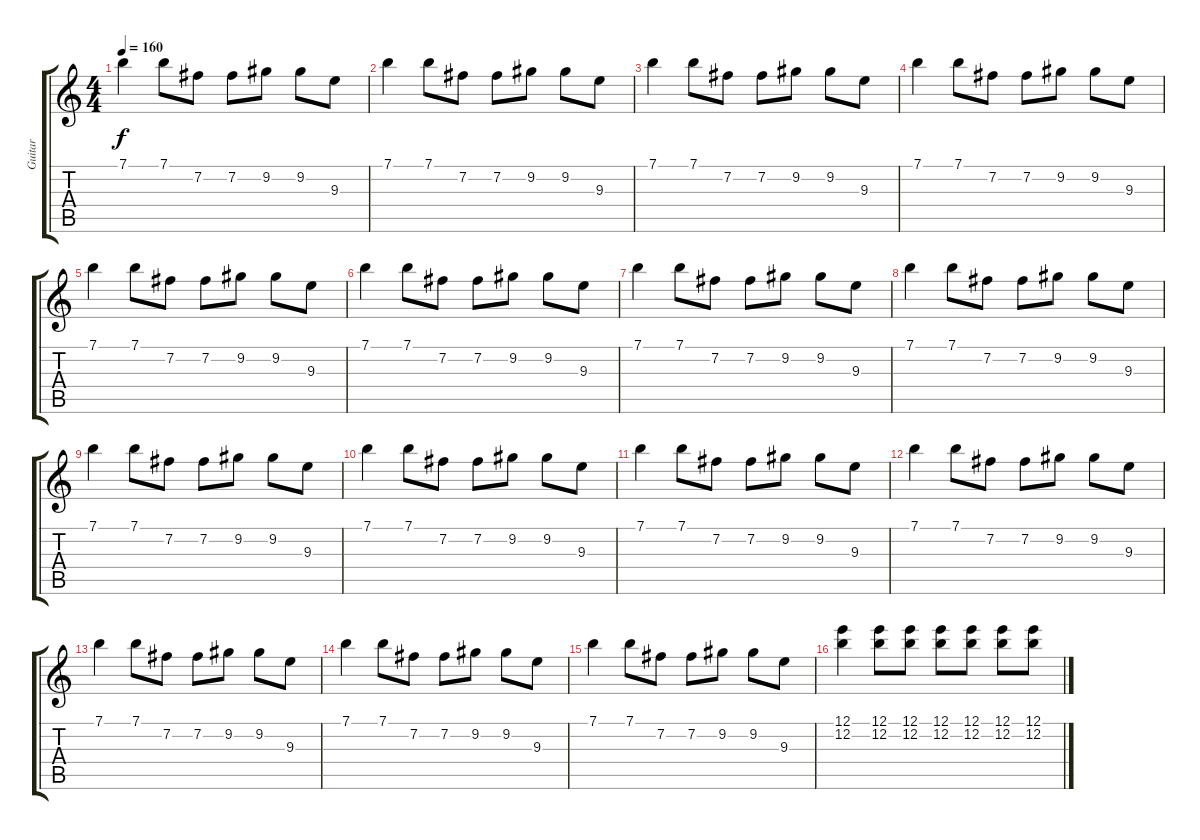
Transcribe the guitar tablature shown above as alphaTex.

\track ("Guitar " "Guitar ") {instrument overdrivenguitar}
\staff {score tabs}
\tuning (E4 B3 G3 D3 A2 E2) {hide}
\ts (4 4)
\tempo 160
\clef g2
\ks c
7.1.4{dy f} 7.1.8 7.2.8 7.2.8 9.2.8 9.2.8 9.3.8 |
7.1.4 7.1.8 7.2.8 7.2.8 9.2.8 9.2.8 9.3.8 |
7.1.4 7.1.8 7.2.8 7.2.8 9.2.8 9.2.8 9.3.8 |
7.1.4 7.1.8 7.2.8 7.2.8 9.2.8 9.2.8 9.3.8 |
7.1.4 7.1.8 7.2.8 7.2.8 9.2.8 9.2.8 9.3.8 |
7.1.4 7.1.8 7.2.8 7.2.8 9.2.8 9.2.8 9.3.8 |
7.1.4 7.1.8 7.2.8 7.2.8 9.2.8 9.2.8 9.3.8 |
7.1.4 7.1.8 7.2.8 7.2.8 9.2.8 9.2.8 9.3.8 |
7.1.4 7.1.8 7.2.8 7.2.8 9.2.8 9.2.8 9.3.8 |
7.1.4 7.1.8 7.2.8 7.2.8 9.2.8 9.2.8 9.3.8 |
7.1.4 7.1.8 7.2.8 7.2.8 9.2.8 9.2.8 9.3.8 |
7.1.4 7.1.8 7.2.8 7.2.8 9.2.8 9.2.8 9.3.8 |
7.1.4 7.1.8 7.2.8 7.2.8 9.2.8 9.2.8 9.3.8 |
7.1.4 7.1.8 7.2.8 7.2.8 9.2.8 9.2.8 9.3.8 |
7.1.4 7.1.8 7.2.8 7.2.8 9.2.8 9.2.8 9.3.8 |
(12.1 12.2).4 (12.1 12.2).8 (12.1 12.2).8 (12.1 12.2).8 (12.1 12.2).8 (12.1 12.2).8 (12.1 12.2).8
